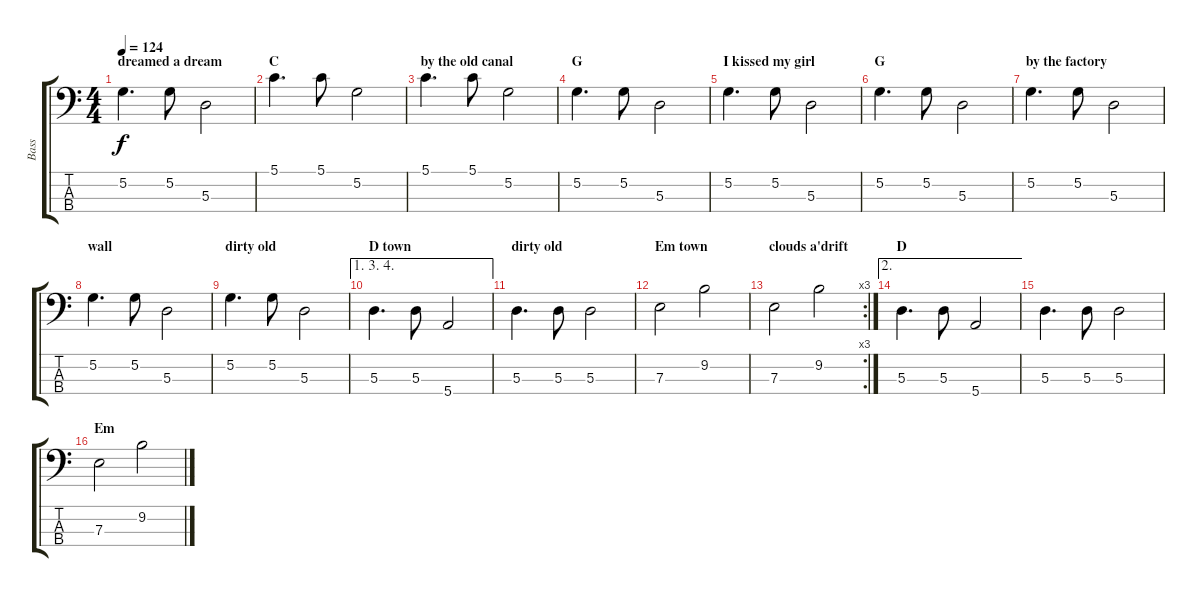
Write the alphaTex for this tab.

\track ("Bass" "Bass") {instrument electricbassfinger}
\staff {score tabs}
\tuning (G2 D2 A1 E1) {hide}
\ts (4 4)
\section ("" "dreamed a dream")
\tempo 124
\clef f4
\ks c
5.2.4{d dy f} 5.2.8 5.3.2 |
\section ("" "C")
5.1.4{d} 5.1.8 5.2.2 |
\section ("" "by the old canal")
5.1.4{d} 5.1.8 5.2.2 |
\section ("" "G")
5.2.4{d} 5.2.8 5.3.2 |
\section ("" "I kissed my girl")
5.2.4{d} 5.2.8 5.3.2 |
\section ("" "G")
5.2.4{d} 5.2.8 5.3.2 |
\section ("" "by the factory ")
5.2.4{d} 5.2.8 5.3.2 |
\section ("" "wall")
5.2.4{d} 5.2.8 5.3.2 |
\section ("" "dirty old")
5.2.4{d} 5.2.8 5.3.2 |
\ae (1 3 4)
\section ("" "D town")
5.3.4{d} 5.3.8 5.4.2 |
\section ("" "dirty old")
5.3.4{d} 5.3.8 5.3.2 |
\section ("" "Em town")
7.3.2 9.2.2 |
\rc 3
\section ("" "clouds a'drift")
7.3.2 9.2.2 |
\ae 2
\section ("" "D")
5.3.4{d} 5.3.8 5.4.2 |
5.3.4{d} 5.3.8 5.3.2 |
\section ("" "Em")
7.3.2 9.2.2
